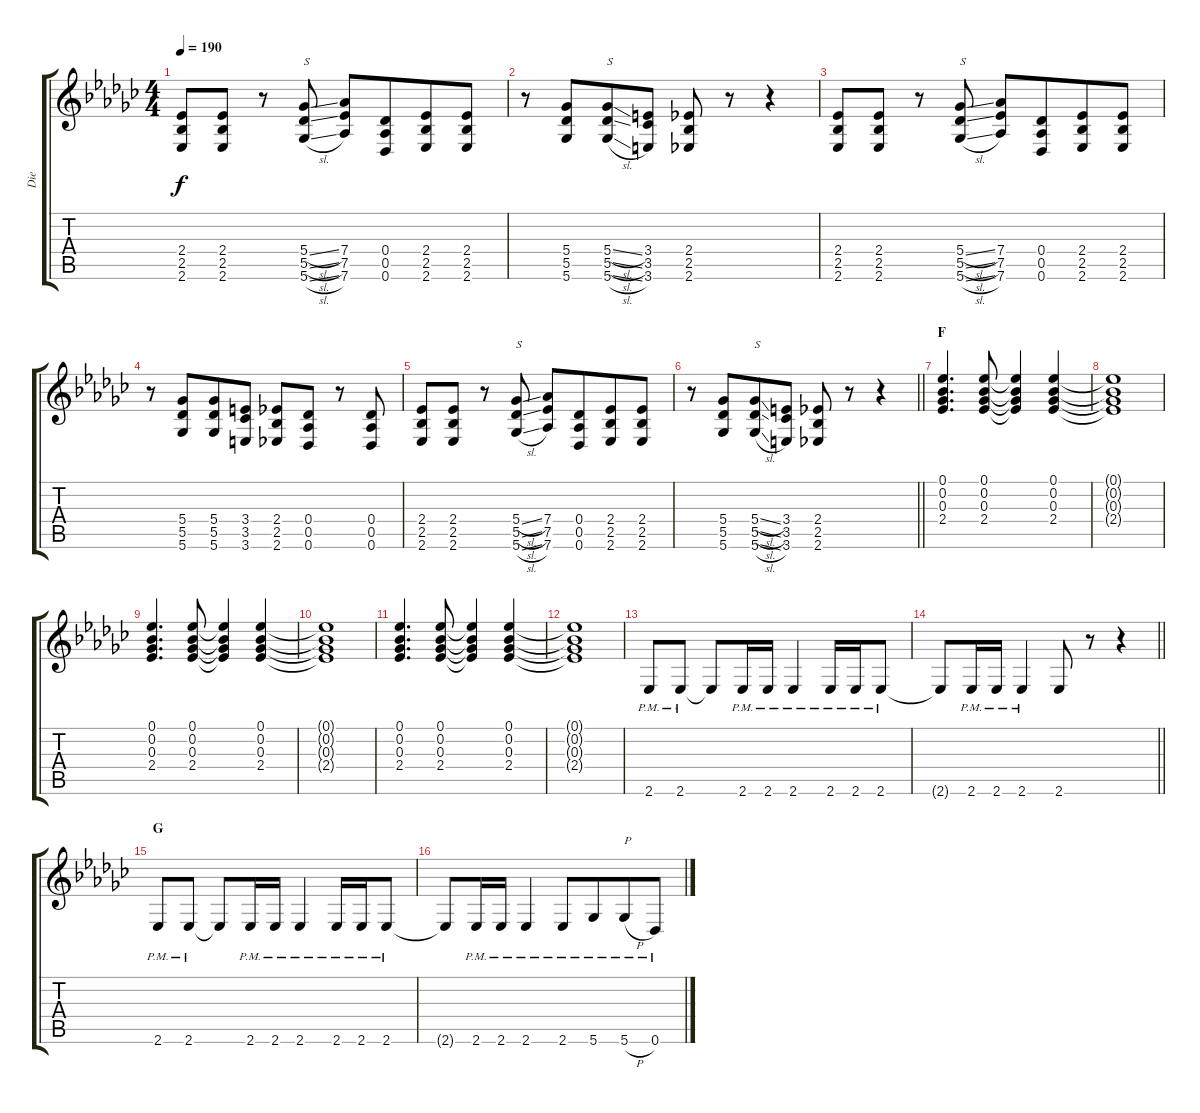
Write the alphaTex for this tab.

\track ("Die" "Die") {instrument distortionguitar}
\staff {score tabs}
\tuning (Eb4 Bb3 Gb3 Db3 Ab2 Db2) {hide}
\ts (4 4)
\tempo 190
\clef g2
\ks ebminor
(2.4 2.5 2.6).8{dy f} (2.4 2.5 2.6).8 r.8 (5.4{sl} 5.5{sl} 5.6{sl}).8{txt "S"} (7.4 7.5 7.6).8 (0.4 0.5 0.6).8{beam merge} (2.4 2.5 2.6).8 (2.4 2.5 2.6).8 |
r.8 (5.4 5.5 5.6).8{beam merge} (5.4{sl} 5.5{sl} 5.6{sl}).8{txt "S"} (3.4 3.5 3.6).8 (2.4 2.5 2.6).8 r.8 r.4 |
(2.4 2.5 2.6).8 (2.4 2.5 2.6).8 r.8 (5.4{sl} 5.5{sl} 5.6{sl}).8{txt "S"} (7.4 7.5 7.6).8 (0.4 0.5 0.6).8{beam merge} (2.4 2.5 2.6).8 (2.4 2.5 2.6).8 |
r.8 (5.4 5.5 5.6).8{beam merge} (5.4 5.5 5.6).8 (3.4 3.5 3.6).8 (2.4 2.5 2.6).8 (0.4 0.5 0.6).8 r.8 (0.4 0.5 0.6).8 |
(2.4 2.5 2.6).8 (2.4 2.5 2.6).8 r.8 (5.4{sl} 5.5{sl} 5.6{sl}).8{txt "S"} (7.4 7.5 7.6).8 (0.4 0.5 0.6).8{beam merge} (2.4 2.5 2.6).8 (2.4 2.5 2.6).8 |
\barLineRight lightlight
r.8 (5.4 5.5 5.6).8{beam merge} (5.4{sl} 5.5{sl} 5.6{sl}).8{txt "S"} (3.4 3.5 3.6).8 (2.4 2.5 2.6).8 r.8 r.4 |
\section ("" "F")
(0.1 0.2 0.3 2.4).4{d} (0.1 0.2 0.3 2.4).8 (0.1{t} 0.2{t} 0.3{t} 2.4{t}).4 (0.1 0.2 0.3 2.4).4 |
(0.1{t} 0.2{t} 0.3{t} 2.4{t}).1 |
(0.1 0.2 0.3 2.4).4{d} (0.1 0.2 0.3 2.4).8 (0.1{t} 0.2{t} 0.3{t} 2.4{t}).4 (0.1 0.2 0.3 2.4).4 |
(0.1{t} 0.2{t} 0.3{t} 2.4{t}).1 |
(0.1 0.2 0.3 2.4).4{d} (0.1 0.2 0.3 2.4).8 (0.1{t} 0.2{t} 0.3{t} 2.4{t}).4 (0.1 0.2 0.3 2.4).4 |
(0.1{t} 0.2{t} 0.3{t} 2.4{t}).1 |
2.6{pm}.8 2.6{pm}.8 2.6{t}.8 2.6{pm}.16 2.6{pm}.16 2.6{pm}.4 2.6{pm}.16 2.6{pm}.16 2.6{pm}.8 |
\barLineRight lightlight
2.6{t}.8 2.6{pm}.16 2.6{pm}.16 2.6{pm}.4 2.6.8 r.8 r.4 |
\section ("" "G")
2.6{pm}.8 2.6{pm}.8 2.6{t}.8 2.6{pm}.16 2.6{pm}.16 2.6{pm}.4 2.6{pm}.16 2.6{pm}.16 2.6{pm}.8 |
2.6{t}.8 2.6{pm}.16 2.6{pm}.16 2.6{pm}.4 2.6{pm}.8 5.6{pm}.8{beam merge} 5.6{h pm}.8{txt "P"} 0.6{pm}.8
